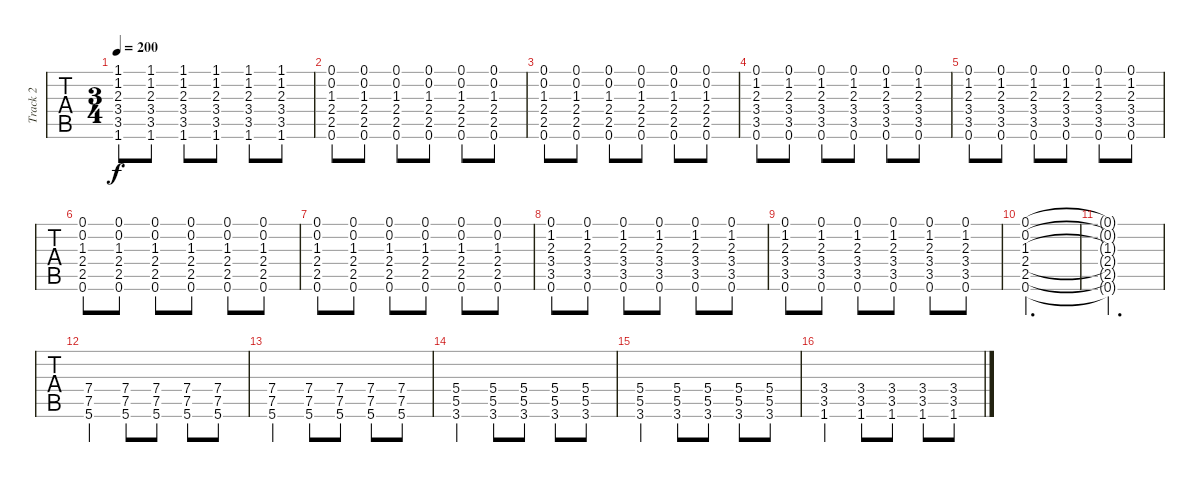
\track ("Track 2" "Track 2") {instrument distortionguitar}
\staff {tabs}
\tuning (C4 G3 Eb3 Bb2 F2 C2) {hide}
\ts (3 4)
\tempo 200
\clef g2
\ks c
(1.1 1.2 2.3 3.4 3.5 1.6).8{dy f} (1.1 1.2 2.3 3.4 3.5 1.6).8 (1.1 1.2 2.3 3.4 3.5 1.6).8 (1.1 1.2 2.3 3.4 3.5 1.6).8 (1.1 1.2 2.3 3.4 3.5 1.6).8 (1.1 1.2 2.3 3.4 3.5 1.6).8 |
(0.1 0.2 1.3 2.4 2.5 0.6).8{volume 11} (0.1 0.2 1.3 2.4 2.5 0.6).8 (0.1 0.2 1.3 2.4 2.5 0.6).8 (0.1 0.2 1.3 2.4 2.5 0.6).8 (0.1 0.2 1.3 2.4 2.5 0.6).8 (0.1 0.2 1.3 2.4 2.5 0.6).8 |
(0.1 0.2 1.3 2.4 2.5 0.6).8 (0.1 0.2 1.3 2.4 2.5 0.6).8 (0.1 0.2 1.3 2.4 2.5 0.6).8 (0.1 0.2 1.3 2.4 2.5 0.6).8 (0.1 0.2 1.3 2.4 2.5 0.6).8 (0.1 0.2 1.3 2.4 2.5 0.6).8 |
(0.1 1.2 2.3 3.4 3.5 0.6).8 (0.1 1.2 2.3 3.4 3.5 0.6).8 (0.1 1.2 2.3 3.4 3.5 0.6).8 (0.1 1.2 2.3 3.4 3.5 0.6).8 (0.1 1.2 2.3 3.4 3.5 0.6).8 (0.1 1.2 2.3 3.4 3.5 0.6).8 |
(0.1 1.2 2.3 3.4 3.5 0.6).8 (0.1 1.2 2.3 3.4 3.5 0.6).8 (0.1 1.2 2.3 3.4 3.5 0.6).8 (0.1 1.2 2.3 3.4 3.5 0.6).8 (0.1 1.2 2.3 3.4 3.5 0.6).8 (0.1 1.2 2.3 3.4 3.5 0.6).8 |
(0.1 0.2 1.3 2.4 2.5 0.6).8{volume 11} (0.1 0.2 1.3 2.4 2.5 0.6).8 (0.1 0.2 1.3 2.4 2.5 0.6).8 (0.1 0.2 1.3 2.4 2.5 0.6).8 (0.1 0.2 1.3 2.4 2.5 0.6).8 (0.1 0.2 1.3 2.4 2.5 0.6).8 |
(0.1 0.2 1.3 2.4 2.5 0.6).8 (0.1 0.2 1.3 2.4 2.5 0.6).8 (0.1 0.2 1.3 2.4 2.5 0.6).8 (0.1 0.2 1.3 2.4 2.5 0.6).8 (0.1 0.2 1.3 2.4 2.5 0.6).8 (0.1 0.2 1.3 2.4 2.5 0.6).8 |
(0.1 1.2 2.3 3.4 3.5 0.6).8 (0.1 1.2 2.3 3.4 3.5 0.6).8 (0.1 1.2 2.3 3.4 3.5 0.6).8 (0.1 1.2 2.3 3.4 3.5 0.6).8 (0.1 1.2 2.3 3.4 3.5 0.6).8 (0.1 1.2 2.3 3.4 3.5 0.6).8 |
(0.1 1.2 2.3 3.4 3.5 0.6).8 (0.1 1.2 2.3 3.4 3.5 0.6).8 (0.1 1.2 2.3 3.4 3.5 0.6).8 (0.1 1.2 2.3 3.4 3.5 0.6).8 (0.1 1.2 2.3 3.4 3.5 0.6).8 (0.1 1.2 2.3 3.4 3.5 0.6).8 |
(0.1 0.2 1.3 2.4 2.5 0.6).2{d volume 16} |
(0.1{t} 0.2{t} 1.3{t} 2.4{t} 2.5{t} 0.6{t}).2{d} |
(7.4 7.5 5.6).4 (7.4 7.5 5.6).8 (7.4 7.5 5.6).8 (7.4 7.5 5.6).8 (7.4 7.5 5.6).8 |
(7.4 7.5 5.6).4 (7.4 7.5 5.6).8 (7.4 7.5 5.6).8 (7.4 7.5 5.6).8 (7.4 7.5 5.6).8 |
(5.4 5.5 3.6).4 (5.4 5.5 3.6).8 (5.4 5.5 3.6).8 (5.4 5.5 3.6).8 (5.4 5.5 3.6).8 |
(5.4 5.5 3.6).4 (5.4 5.5 3.6).8 (5.4 5.5 3.6).8 (5.4 5.5 3.6).8 (5.4 5.5 3.6).8 |
(3.4 3.5 1.6).4 (3.4 3.5 1.6).8 (3.4 3.5 1.6).8 (3.4 3.5 1.6).8 (3.4 3.5 1.6).8
